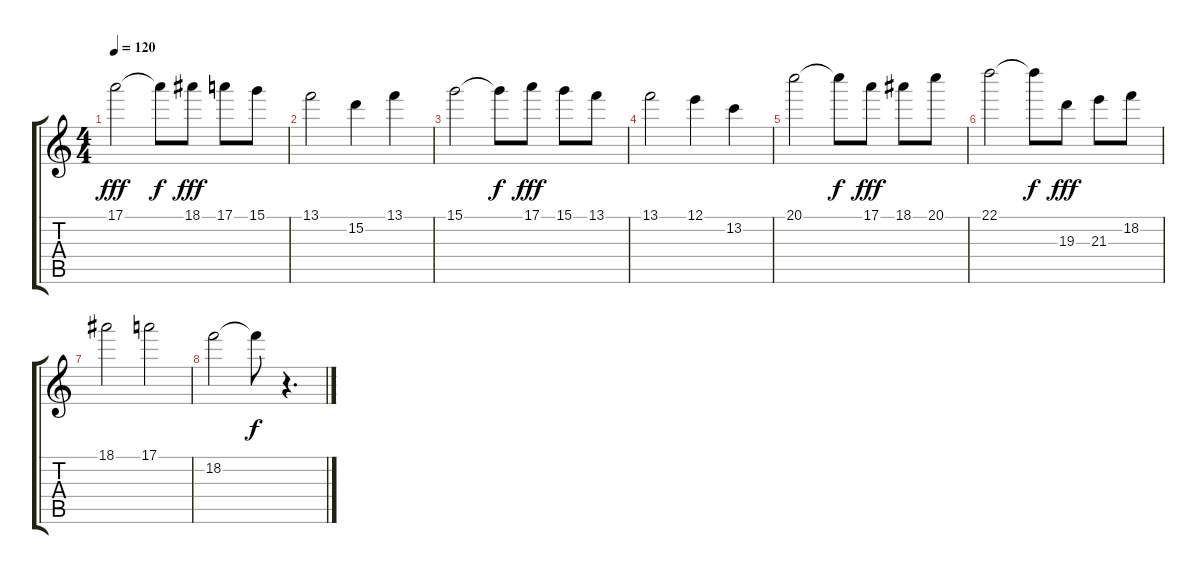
\track "" {instrument acousticguitarnylon}
\staff {score tabs}
\tuning (E4 B3 G3 D3 A2 E2) {hide}
\ts (4 4)
\tempo 120
\clef g2
\ks c
17.1.2{dy fff} 17.1{t}.8{dy f} 18.1.8{dy fff} 17.1.8 15.1.8 |
13.1.2 15.2.4 13.1.4 |
15.1.2 15.1{t}.8{dy f} 17.1.8{dy fff} 15.1.8 13.1.8 |
13.1.2 12.1.4 13.2.4 |
20.1.2 20.1{t}.8{dy f} 17.1.8{dy fff} 18.1.8 20.1.8 |
22.1.2 22.1{t}.8{dy f} 19.3.8{dy fff} 21.3.8 18.2.8 |
18.1.2 17.1.2 |
18.2.2 18.2{t}.8{dy f} r.4{d}
